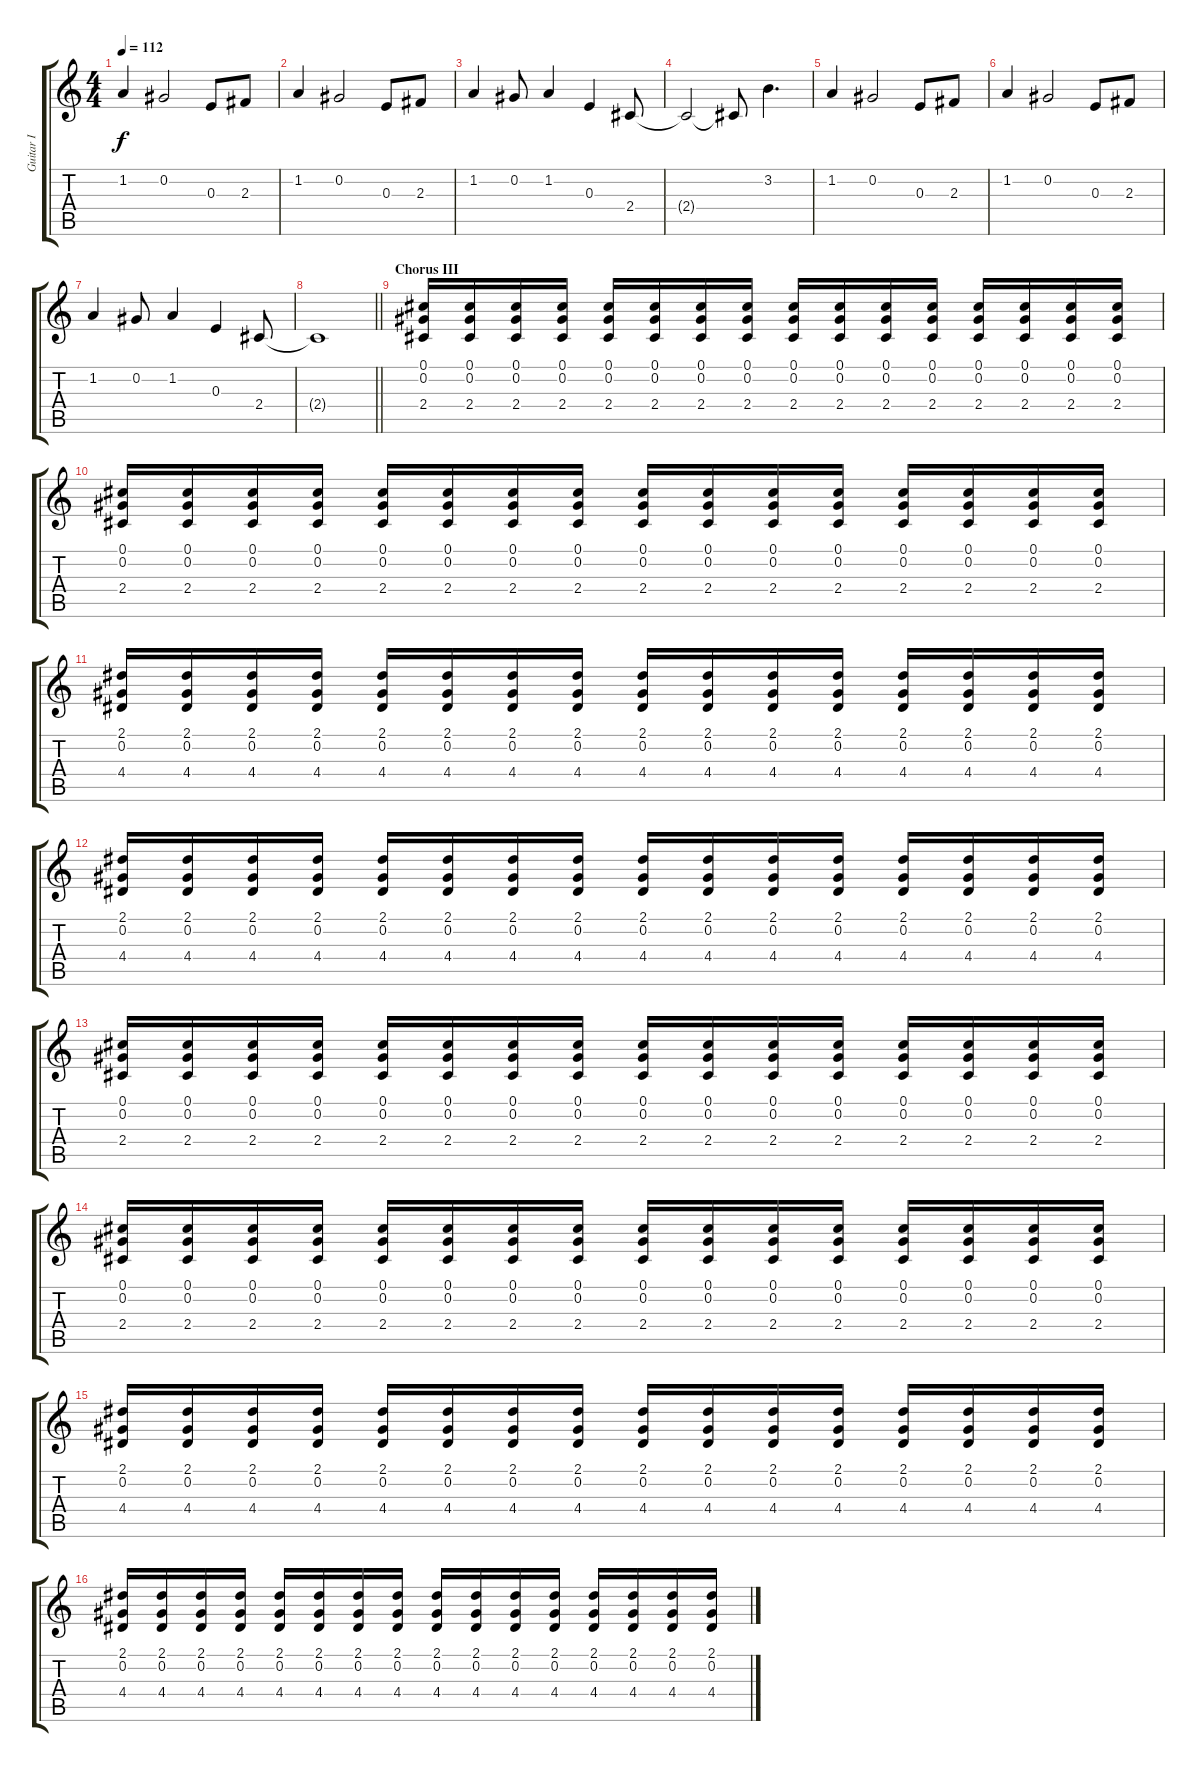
\track ("Guitar I" "Guitar I") {instrument electricguitarjazz}
\staff {score tabs}
\tuning (Db4 Ab3 E3 B2 Gb2 B1) {hide}
\ts (4 4)
\tempo 112
\clef g2
\ks c
1.2.4{dy f instrument overdrivenguitar} 0.2.2 0.3.8 2.3.8 |
1.2.4 0.2.2 0.3.8 2.3.8 |
1.2.4 0.2.8 1.2.4 0.3.4 2.4.8 |
2.4{t}.2 2.4{t}.8 3.2.4{d} |
1.2.4 0.2.2 0.3.8 2.3.8 |
1.2.4 0.2.2 0.3.8 2.3.8 |
1.2.4 0.2.8 1.2.4 0.3.4 2.4.8 |
\barLineRight lightlight
2.4{t}.1 |
\section ("" "Chorus III")
(0.1 0.2 2.4).16{instrument distortionguitar} (0.1 0.2 2.4).16 (0.1 0.2 2.4).16 (0.1 0.2 2.4).16 (0.1 0.2 2.4).16 (0.1 0.2 2.4).16 (0.1 0.2 2.4).16 (0.1 0.2 2.4).16 (0.1 0.2 2.4).16 (0.1 0.2 2.4).16 (0.1 0.2 2.4).16 (0.1 0.2 2.4).16 (0.1 0.2 2.4).16 (0.1 0.2 2.4).16 (0.1 0.2 2.4).16 (0.1 0.2 2.4).16 |
(0.1 0.2 2.4).16 (0.1 0.2 2.4).16 (0.1 0.2 2.4).16 (0.1 0.2 2.4).16 (0.1 0.2 2.4).16 (0.1 0.2 2.4).16 (0.1 0.2 2.4).16 (0.1 0.2 2.4).16 (0.1 0.2 2.4).16 (0.1 0.2 2.4).16 (0.1 0.2 2.4).16 (0.1 0.2 2.4).16 (0.1 0.2 2.4).16 (0.1 0.2 2.4).16 (0.1 0.2 2.4).16 (0.1 0.2 2.4).16 |
(2.1 0.2 4.4).16 (2.1 0.2 4.4).16 (2.1 0.2 4.4).16 (2.1 0.2 4.4).16 (2.1 0.2 4.4).16 (2.1 0.2 4.4).16 (2.1 0.2 4.4).16 (2.1 0.2 4.4).16 (2.1 0.2 4.4).16 (2.1 0.2 4.4).16 (2.1 0.2 4.4).16 (2.1 0.2 4.4).16 (2.1 0.2 4.4).16 (2.1 0.2 4.4).16 (2.1 0.2 4.4).16 (2.1 0.2 4.4).16 |
(2.1 0.2 4.4).16 (2.1 0.2 4.4).16 (2.1 0.2 4.4).16 (2.1 0.2 4.4).16 (2.1 0.2 4.4).16 (2.1 0.2 4.4).16 (2.1 0.2 4.4).16 (2.1 0.2 4.4).16 (2.1 0.2 4.4).16 (2.1 0.2 4.4).16 (2.1 0.2 4.4).16 (2.1 0.2 4.4).16 (2.1 0.2 4.4).16 (2.1 0.2 4.4).16 (2.1 0.2 4.4).16 (2.1 0.2 4.4).16 |
(0.1 0.2 2.4).16 (0.1 0.2 2.4).16 (0.1 0.2 2.4).16 (0.1 0.2 2.4).16 (0.1 0.2 2.4).16 (0.1 0.2 2.4).16 (0.1 0.2 2.4).16 (0.1 0.2 2.4).16 (0.1 0.2 2.4).16 (0.1 0.2 2.4).16 (0.1 0.2 2.4).16 (0.1 0.2 2.4).16 (0.1 0.2 2.4).16 (0.1 0.2 2.4).16 (0.1 0.2 2.4).16 (0.1 0.2 2.4).16 |
(0.1 0.2 2.4).16 (0.1 0.2 2.4).16 (0.1 0.2 2.4).16 (0.1 0.2 2.4).16 (0.1 0.2 2.4).16 (0.1 0.2 2.4).16 (0.1 0.2 2.4).16 (0.1 0.2 2.4).16 (0.1 0.2 2.4).16 (0.1 0.2 2.4).16 (0.1 0.2 2.4).16 (0.1 0.2 2.4).16 (0.1 0.2 2.4).16 (0.1 0.2 2.4).16 (0.1 0.2 2.4).16 (0.1 0.2 2.4).16 |
(2.1 0.2 4.4).16 (2.1 0.2 4.4).16 (2.1 0.2 4.4).16 (2.1 0.2 4.4).16 (2.1 0.2 4.4).16 (2.1 0.2 4.4).16 (2.1 0.2 4.4).16 (2.1 0.2 4.4).16 (2.1 0.2 4.4).16 (2.1 0.2 4.4).16 (2.1 0.2 4.4).16 (2.1 0.2 4.4).16 (2.1 0.2 4.4).16 (2.1 0.2 4.4).16 (2.1 0.2 4.4).16 (2.1 0.2 4.4).16 |
(2.1 0.2 4.4).16 (2.1 0.2 4.4).16 (2.1 0.2 4.4).16 (2.1 0.2 4.4).16 (2.1 0.2 4.4).16 (2.1 0.2 4.4).16 (2.1 0.2 4.4).16 (2.1 0.2 4.4).16 (2.1 0.2 4.4).16 (2.1 0.2 4.4).16 (2.1 0.2 4.4).16 (2.1 0.2 4.4).16 (2.1 0.2 4.4).16 (2.1 0.2 4.4).16 (2.1 0.2 4.4).16 (2.1 0.2 4.4).16
